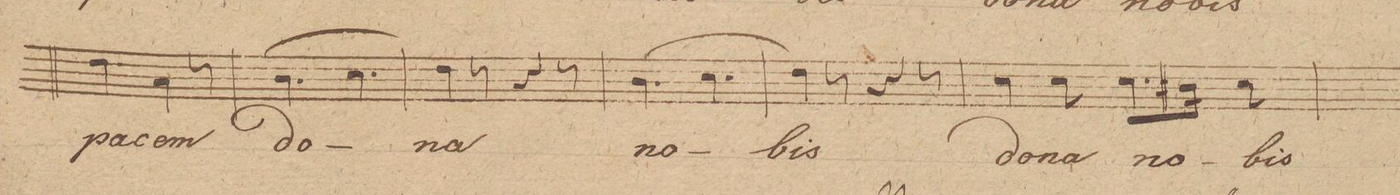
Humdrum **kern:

**kern	**text	**dynam
*I"Tenore 2do	*	*
*clefC4	*	*
*k[]	*	*
*M6/8	*	*
4.c\	pa-	.
4G\	-cem	.
8r	.	.
=65	=65	=65
(4.A\	do-	.
4.B\)	.	.
=66	=66	=66
4c\	-na	.
8r	.	.
4r	.	.
8r	.	.
=67	=67	=67
(4.A\	no-	.
4.B\	.	.
=68	=68	=68
4c\)	-bis	.
8r	.	.
4r	.	.
8r	.	.
=69	=69	=69
4B\	do-	.
8B\	-na	.
8.B\L	no-	.
16A#X\KJ	.	.
8B\	-bis	.
=70	=70	=70
*-	*-	*-
